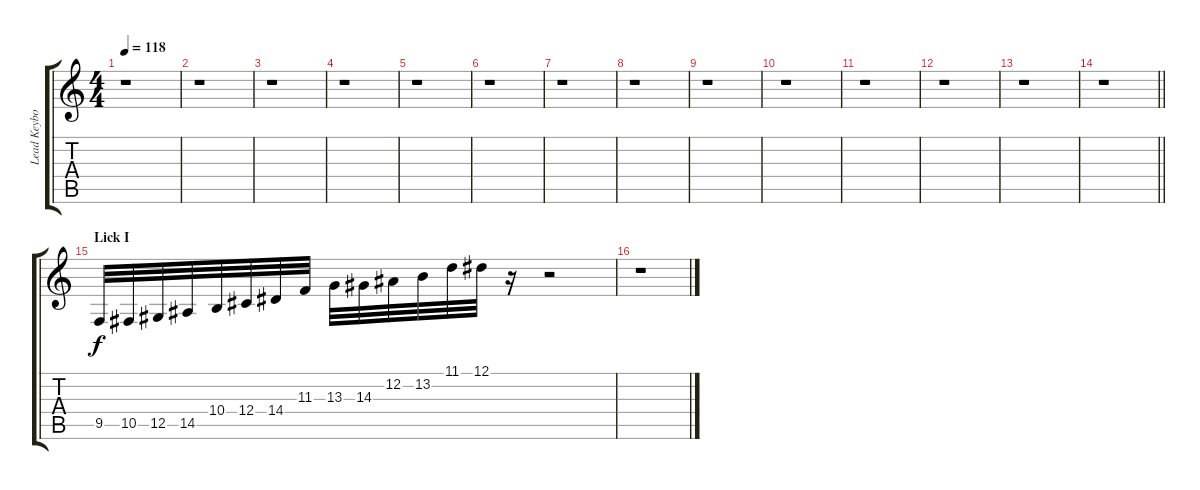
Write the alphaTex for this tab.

\track ("Lead Keyboard" "Lead Keybo") {instrument lead2sawtooth}
\staff {score tabs}
\tuning (Eb4 Bb3 Gb3 Db3 Ab2 Eb2) {hide}
\ts (4 4)
\tempo 118
\clef g2
\ks c
r.1{dy f} |
r.1 |
r.1 |
r.1 |
r.1 |
r.1 |
r.1 |
r.1 |
r.1 |
r.1 |
r.1 |
r.1 |
r.1 |
\barLineRight lightlight
r.1 |
\section ("" "Lick I")
9.5.32{volume 12 instrument contrabass} 10.5.32 12.5.32 14.5.32 10.4.32 12.4.32 14.4.32 11.3.32 13.3.32 14.3.32 12.2.32 13.2.32 11.1.32 12.1.32 r.16 r.2 |
r.1
